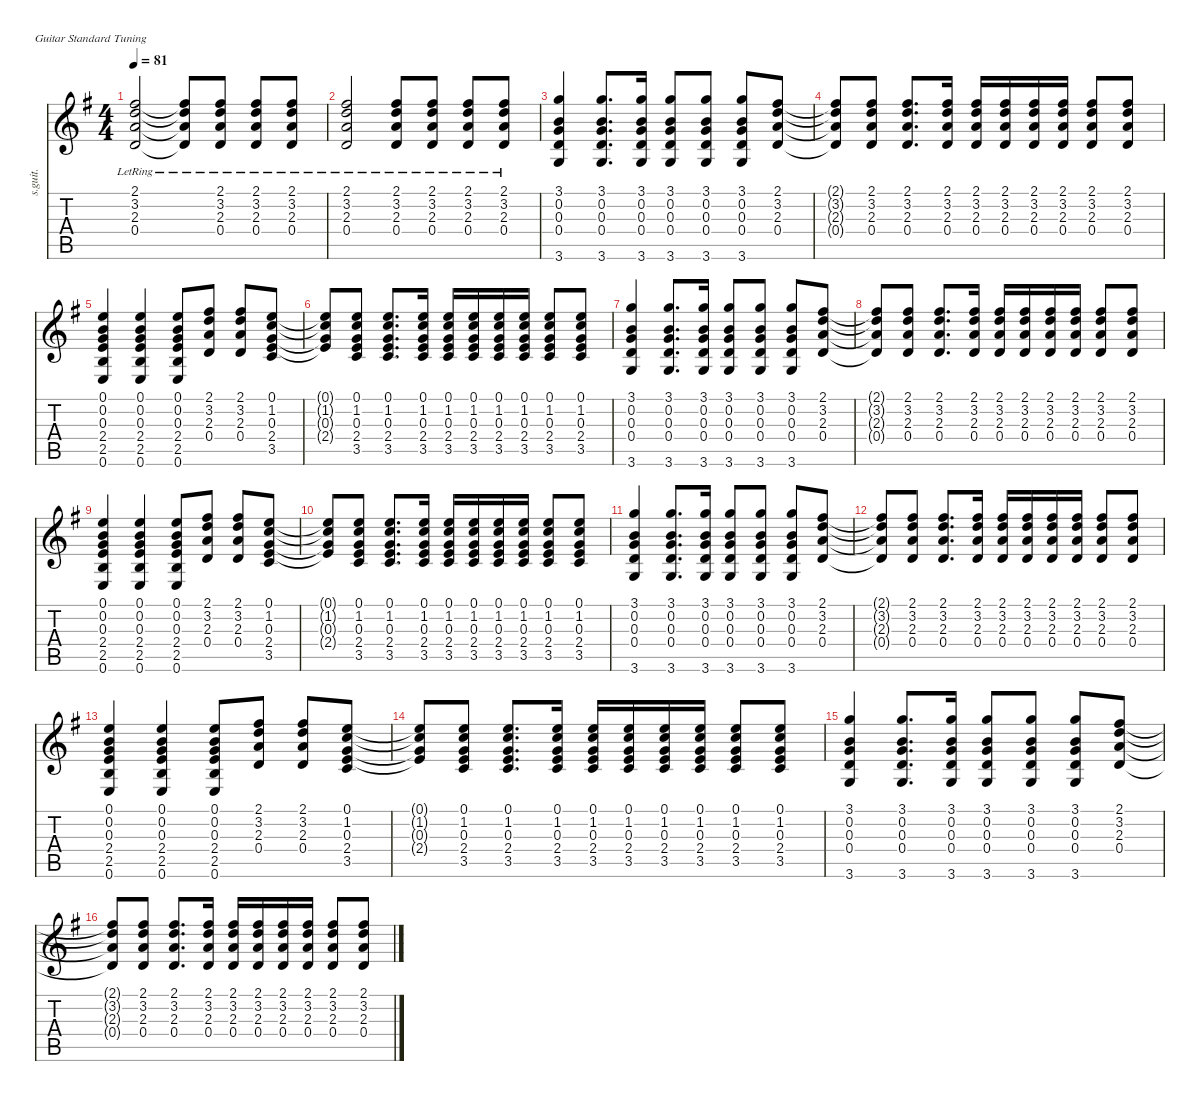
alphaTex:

\defaultSystemsLayout 4
\hideDynamics
\bracketExtendMode nobrackets
\track ("Guitar Acoustic 1" "s.guit.") {instrument acousticguitarsteel}
\staff {score tabs}
\tuning (E4 B3 G3 D3 A2 E2)
\ts (4 4)
\tempo 81
\clef g2
\ks eminor
(2.1{lr t acc #} 3.2{lr t acc forcenatural} 2.3{lr t acc forcenatural} 0.4{lr t acc forcenatural}).2{dy mf} (2.1{lr t acc #} 3.2{lr t acc forcenatural} 2.3{lr t acc forcenatural} 0.4{lr t acc forcenatural}).8 (2.1{lr acc #} 3.2{lr acc forcenatural} 2.3{lr acc forcenatural} 0.4{lr acc forcenatural}).8 (2.1{lr acc #} 3.2{lr acc forcenatural} 2.3{lr acc forcenatural} 0.4{lr acc forcenatural}).8 (2.1{lr acc #} 3.2{lr acc forcenatural} 2.3{lr acc forcenatural} 0.4{lr acc forcenatural}).8 |
(2.1{lr acc #} 3.2{lr acc forcenatural} 2.3{lr acc forcenatural} 0.4{lr acc forcenatural}).2 (2.1{lr acc #} 3.2{lr acc forcenatural} 2.3{lr acc forcenatural} 0.4{lr acc forcenatural}).8 (2.1{lr acc #} 3.2{lr acc forcenatural} 2.3{lr acc forcenatural} 0.4{lr acc forcenatural}).8 (2.1{lr acc #} 3.2{lr acc forcenatural} 2.3{lr acc forcenatural} 0.4{lr acc forcenatural}).8 (2.1{lr acc #} 3.2{lr acc forcenatural} 2.3{lr acc forcenatural} 0.4{lr acc forcenatural}).8 |
(3.1{acc forcenatural} 0.2{acc forcenatural} 0.3{acc forcenatural} 0.4{acc forcenatural} 3.6{acc forcenatural}).4 (3.1{acc forcenatural} 0.2{acc forcenatural} 0.3{acc forcenatural} 0.4{acc forcenatural} 3.6{acc forcenatural}).8{d} (3.1{acc forcenatural} 0.2{acc forcenatural} 0.3{acc forcenatural} 0.4{acc forcenatural} 3.6{acc forcenatural}).16 (3.1{acc forcenatural} 0.2{acc forcenatural} 0.3{acc forcenatural} 0.4{acc forcenatural} 3.6{acc forcenatural}).8 (3.1{acc forcenatural} 0.2{acc forcenatural} 0.3{acc forcenatural} 0.4{acc forcenatural} 3.6{acc forcenatural}).8 (3.1{acc forcenatural} 0.2{acc forcenatural} 0.3{acc forcenatural} 0.4{acc forcenatural} 3.6{acc forcenatural}).8 (2.1{acc #} 3.2{acc forcenatural} 2.3{acc forcenatural} 0.4{acc forcenatural}).8 |
(2.1{t acc #} 3.2{t acc forcenatural} 2.3{t acc forcenatural} 0.4{t acc forcenatural}).8{dy f} (2.1{acc #} 3.2{acc forcenatural} 2.3{acc forcenatural} 0.4{acc forcenatural}).8{dy mf} (2.1{acc #} 3.2{acc forcenatural} 2.3{acc forcenatural} 0.4{acc forcenatural}).8{d} (2.1{acc #} 3.2{acc forcenatural} 2.3{acc forcenatural} 0.4{acc forcenatural}).16 (2.1{acc #} 3.2{acc forcenatural} 2.3{acc forcenatural} 0.4{acc forcenatural}).16 (2.1{acc #} 3.2{acc forcenatural} 2.3{acc forcenatural} 0.4{acc forcenatural}).16 (2.1{acc #} 3.2{acc forcenatural} 2.3{acc forcenatural} 0.4{acc forcenatural}).16 (2.1{acc #} 3.2{acc forcenatural} 2.3{acc forcenatural} 0.4{acc forcenatural}).16 (2.1{acc #} 3.2{acc forcenatural} 2.3{acc forcenatural} 0.4{acc forcenatural}).8 (2.1{acc #} 3.2{acc forcenatural} 2.3{acc forcenatural} 0.4{acc forcenatural}).8 |
(0.1{acc forcenatural} 0.2{acc forcenatural} 0.3{acc forcenatural} 2.4{acc forcenatural} 2.5{acc forcenatural} 0.6{acc forcenatural}).4 (0.1{acc forcenatural} 0.2{acc forcenatural} 0.3{acc forcenatural} 2.4{acc forcenatural} 2.5{acc forcenatural} 0.6{acc forcenatural}).4 (0.1{acc forcenatural} 0.2{acc forcenatural} 0.3{acc forcenatural} 2.4{acc forcenatural} 2.5{acc forcenatural} 0.6{acc forcenatural}).8 (2.1{acc #} 3.2{acc forcenatural} 2.3{acc forcenatural} 0.4{acc forcenatural}).8 (2.1{acc #} 3.2{acc forcenatural} 2.3{acc forcenatural} 0.4{acc forcenatural}).8 (0.1{acc forcenatural} 1.2{acc forcenatural} 0.3{acc forcenatural} 2.4{acc forcenatural} 3.5{acc forcenatural}).8 |
(0.1{t acc forcenatural} 1.2{t acc forcenatural} 0.3{t acc forcenatural} 2.4{t acc forcenatural}).8{dy f} (0.1{acc forcenatural} 1.2{acc forcenatural} 0.3{acc forcenatural} 2.4{acc forcenatural} 3.5{acc forcenatural}).8{dy mf} (0.1{acc forcenatural} 1.2{acc forcenatural} 0.3{acc forcenatural} 2.4{acc forcenatural} 3.5{acc forcenatural}).8{d} (0.1{acc forcenatural} 1.2{acc forcenatural} 0.3{acc forcenatural} 2.4{acc forcenatural} 3.5{acc forcenatural}).16 (0.1{acc forcenatural} 1.2{acc forcenatural} 0.3{acc forcenatural} 2.4{acc forcenatural} 3.5{acc forcenatural}).16 (0.1{acc forcenatural} 1.2{acc forcenatural} 0.3{acc forcenatural} 2.4{acc forcenatural} 3.5{acc forcenatural}).16 (0.1{acc forcenatural} 1.2{acc forcenatural} 0.3{acc forcenatural} 2.4{acc forcenatural} 3.5{acc forcenatural}).16 (0.1{acc forcenatural} 1.2{acc forcenatural} 0.3{acc forcenatural} 2.4{acc forcenatural} 3.5{acc forcenatural}).16 (0.1{acc forcenatural} 1.2{acc forcenatural} 0.3{acc forcenatural} 2.4{acc forcenatural} 3.5{acc forcenatural}).8 (0.1{acc forcenatural} 1.2{acc forcenatural} 0.3{acc forcenatural} 2.4{acc forcenatural} 3.5{acc forcenatural}).8 |
(3.1{acc forcenatural} 0.2{acc forcenatural} 0.3{acc forcenatural} 0.4{acc forcenatural} 3.6{acc forcenatural}).4 (3.1{acc forcenatural} 0.2{acc forcenatural} 0.3{acc forcenatural} 0.4{acc forcenatural} 3.6{acc forcenatural}).8{d} (3.1{acc forcenatural} 0.2{acc forcenatural} 0.3{acc forcenatural} 0.4{acc forcenatural} 3.6{acc forcenatural}).16 (3.1{acc forcenatural} 0.2{acc forcenatural} 0.3{acc forcenatural} 0.4{acc forcenatural} 3.6{acc forcenatural}).8 (3.1{acc forcenatural} 0.2{acc forcenatural} 0.3{acc forcenatural} 0.4{acc forcenatural} 3.6{acc forcenatural}).8 (3.1{acc forcenatural} 0.2{acc forcenatural} 0.3{acc forcenatural} 0.4{acc forcenatural} 3.6{acc forcenatural}).8 (2.1{acc #} 3.2{acc forcenatural} 2.3{acc forcenatural} 0.4{acc forcenatural}).8 |
(2.1{t acc #} 3.2{t acc forcenatural} 2.3{t acc forcenatural} 0.4{t acc forcenatural}).8{dy f} (2.1{acc #} 3.2{acc forcenatural} 2.3{acc forcenatural} 0.4{acc forcenatural}).8{dy mf} (2.1{acc #} 3.2{acc forcenatural} 2.3{acc forcenatural} 0.4{acc forcenatural}).8{d} (2.1{acc #} 3.2{acc forcenatural} 2.3{acc forcenatural} 0.4{acc forcenatural}).16 (2.1{acc #} 3.2{acc forcenatural} 2.3{acc forcenatural} 0.4{acc forcenatural}).16 (2.1{acc #} 3.2{acc forcenatural} 2.3{acc forcenatural} 0.4{acc forcenatural}).16 (2.1{acc #} 3.2{acc forcenatural} 2.3{acc forcenatural} 0.4{acc forcenatural}).16 (2.1{acc #} 3.2{acc forcenatural} 2.3{acc forcenatural} 0.4{acc forcenatural}).16 (2.1{acc #} 3.2{acc forcenatural} 2.3{acc forcenatural} 0.4{acc forcenatural}).8 (2.1{acc #} 3.2{acc forcenatural} 2.3{acc forcenatural} 0.4{acc forcenatural}).8 |
(0.1{acc forcenatural} 0.2{acc forcenatural} 0.3{acc forcenatural} 2.4{acc forcenatural} 2.5{acc forcenatural} 0.6{acc forcenatural}).4 (0.1{acc forcenatural} 0.2{acc forcenatural} 0.3{acc forcenatural} 2.4{acc forcenatural} 2.5{acc forcenatural} 0.6{acc forcenatural}).4 (0.1{acc forcenatural} 0.2{acc forcenatural} 0.3{acc forcenatural} 2.4{acc forcenatural} 2.5{acc forcenatural} 0.6{acc forcenatural}).8 (2.1{acc #} 3.2{acc forcenatural} 2.3{acc forcenatural} 0.4{acc forcenatural}).8 (2.1{acc #} 3.2{acc forcenatural} 2.3{acc forcenatural} 0.4{acc forcenatural}).8 (0.1{acc forcenatural} 1.2{acc forcenatural} 0.3{acc forcenatural} 2.4{acc forcenatural} 3.5{acc forcenatural}).8 |
(0.1{t acc forcenatural} 1.2{t acc forcenatural} 0.3{t acc forcenatural} 2.4{t acc forcenatural}).8{dy f} (0.1{acc forcenatural} 1.2{acc forcenatural} 0.3{acc forcenatural} 2.4{acc forcenatural} 3.5{acc forcenatural}).8{dy mf} (0.1{acc forcenatural} 1.2{acc forcenatural} 0.3{acc forcenatural} 2.4{acc forcenatural} 3.5{acc forcenatural}).8{d} (0.1{acc forcenatural} 1.2{acc forcenatural} 0.3{acc forcenatural} 2.4{acc forcenatural} 3.5{acc forcenatural}).16 (0.1{acc forcenatural} 1.2{acc forcenatural} 0.3{acc forcenatural} 2.4{acc forcenatural} 3.5{acc forcenatural}).16 (0.1{acc forcenatural} 1.2{acc forcenatural} 0.3{acc forcenatural} 2.4{acc forcenatural} 3.5{acc forcenatural}).16 (0.1{acc forcenatural} 1.2{acc forcenatural} 0.3{acc forcenatural} 2.4{acc forcenatural} 3.5{acc forcenatural}).16 (0.1{acc forcenatural} 1.2{acc forcenatural} 0.3{acc forcenatural} 2.4{acc forcenatural} 3.5{acc forcenatural}).16 (0.1{acc forcenatural} 1.2{acc forcenatural} 0.3{acc forcenatural} 2.4{acc forcenatural} 3.5{acc forcenatural}).8 (0.1{acc forcenatural} 1.2{acc forcenatural} 0.3{acc forcenatural} 2.4{acc forcenatural} 3.5{acc forcenatural}).8 |
(3.1{acc forcenatural} 0.2{acc forcenatural} 0.3{acc forcenatural} 0.4{acc forcenatural} 3.6{acc forcenatural}).4 (3.1{acc forcenatural} 0.2{acc forcenatural} 0.3{acc forcenatural} 0.4{acc forcenatural} 3.6{acc forcenatural}).8{d} (3.1{acc forcenatural} 0.2{acc forcenatural} 0.3{acc forcenatural} 0.4{acc forcenatural} 3.6{acc forcenatural}).16 (3.1{acc forcenatural} 0.2{acc forcenatural} 0.3{acc forcenatural} 0.4{acc forcenatural} 3.6{acc forcenatural}).8 (3.1{acc forcenatural} 0.2{acc forcenatural} 0.3{acc forcenatural} 0.4{acc forcenatural} 3.6{acc forcenatural}).8 (3.1{acc forcenatural} 0.2{acc forcenatural} 0.3{acc forcenatural} 0.4{acc forcenatural} 3.6{acc forcenatural}).8 (2.1{acc #} 3.2{acc forcenatural} 2.3{acc forcenatural} 0.4{acc forcenatural}).8 |
(2.1{t acc #} 3.2{t acc forcenatural} 2.3{t acc forcenatural} 0.4{t acc forcenatural}).8{dy f} (2.1{acc #} 3.2{acc forcenatural} 2.3{acc forcenatural} 0.4{acc forcenatural}).8{dy mf} (2.1{acc #} 3.2{acc forcenatural} 2.3{acc forcenatural} 0.4{acc forcenatural}).8{d} (2.1{acc #} 3.2{acc forcenatural} 2.3{acc forcenatural} 0.4{acc forcenatural}).16 (2.1{acc #} 3.2{acc forcenatural} 2.3{acc forcenatural} 0.4{acc forcenatural}).16 (2.1{acc #} 3.2{acc forcenatural} 2.3{acc forcenatural} 0.4{acc forcenatural}).16 (2.1{acc #} 3.2{acc forcenatural} 2.3{acc forcenatural} 0.4{acc forcenatural}).16 (2.1{acc #} 3.2{acc forcenatural} 2.3{acc forcenatural} 0.4{acc forcenatural}).16 (2.1{acc #} 3.2{acc forcenatural} 2.3{acc forcenatural} 0.4{acc forcenatural}).8 (2.1{acc #} 3.2{acc forcenatural} 2.3{acc forcenatural} 0.4{acc forcenatural}).8 |
(0.1{acc forcenatural} 0.2{acc forcenatural} 0.3{acc forcenatural} 2.4{acc forcenatural} 2.5{acc forcenatural} 0.6{acc forcenatural}).4 (0.1{acc forcenatural} 0.2{acc forcenatural} 0.3{acc forcenatural} 2.4{acc forcenatural} 2.5{acc forcenatural} 0.6{acc forcenatural}).4 (0.1{acc forcenatural} 0.2{acc forcenatural} 0.3{acc forcenatural} 2.4{acc forcenatural} 2.5{acc forcenatural} 0.6{acc forcenatural}).8 (2.1{acc #} 3.2{acc forcenatural} 2.3{acc forcenatural} 0.4{acc forcenatural}).8 (2.1{acc #} 3.2{acc forcenatural} 2.3{acc forcenatural} 0.4{acc forcenatural}).8 (0.1{acc forcenatural} 1.2{acc forcenatural} 0.3{acc forcenatural} 2.4{acc forcenatural} 3.5{acc forcenatural}).8 |
(0.1{t acc forcenatural} 1.2{t acc forcenatural} 0.3{t acc forcenatural} 2.4{t acc forcenatural}).8{dy f} (0.1{acc forcenatural} 1.2{acc forcenatural} 0.3{acc forcenatural} 2.4{acc forcenatural} 3.5{acc forcenatural}).8{dy mf} (0.1{acc forcenatural} 1.2{acc forcenatural} 0.3{acc forcenatural} 2.4{acc forcenatural} 3.5{acc forcenatural}).8{d} (0.1{acc forcenatural} 1.2{acc forcenatural} 0.3{acc forcenatural} 2.4{acc forcenatural} 3.5{acc forcenatural}).16 (0.1{acc forcenatural} 1.2{acc forcenatural} 0.3{acc forcenatural} 2.4{acc forcenatural} 3.5{acc forcenatural}).16 (0.1{acc forcenatural} 1.2{acc forcenatural} 0.3{acc forcenatural} 2.4{acc forcenatural} 3.5{acc forcenatural}).16 (0.1{acc forcenatural} 1.2{acc forcenatural} 0.3{acc forcenatural} 2.4{acc forcenatural} 3.5{acc forcenatural}).16 (0.1{acc forcenatural} 1.2{acc forcenatural} 0.3{acc forcenatural} 2.4{acc forcenatural} 3.5{acc forcenatural}).16 (0.1{acc forcenatural} 1.2{acc forcenatural} 0.3{acc forcenatural} 2.4{acc forcenatural} 3.5{acc forcenatural}).8 (0.1{acc forcenatural} 1.2{acc forcenatural} 0.3{acc forcenatural} 2.4{acc forcenatural} 3.5{acc forcenatural}).8 |
(3.1{acc forcenatural} 0.2{acc forcenatural} 0.3{acc forcenatural} 0.4{acc forcenatural} 3.6{acc forcenatural}).4 (3.1{acc forcenatural} 0.2{acc forcenatural} 0.3{acc forcenatural} 0.4{acc forcenatural} 3.6{acc forcenatural}).8{d} (3.1{acc forcenatural} 0.2{acc forcenatural} 0.3{acc forcenatural} 0.4{acc forcenatural} 3.6{acc forcenatural}).16 (3.1{acc forcenatural} 0.2{acc forcenatural} 0.3{acc forcenatural} 0.4{acc forcenatural} 3.6{acc forcenatural}).8 (3.1{acc forcenatural} 0.2{acc forcenatural} 0.3{acc forcenatural} 0.4{acc forcenatural} 3.6{acc forcenatural}).8 (3.1{acc forcenatural} 0.2{acc forcenatural} 0.3{acc forcenatural} 0.4{acc forcenatural} 3.6{acc forcenatural}).8 (2.1{acc #} 3.2{acc forcenatural} 2.3{acc forcenatural} 0.4{acc forcenatural}).8 |
(2.1{t acc #} 3.2{t acc forcenatural} 2.3{t acc forcenatural} 0.4{t acc forcenatural}).8{dy f} (2.1{acc #} 3.2{acc forcenatural} 2.3{acc forcenatural} 0.4{acc forcenatural}).8{dy mf} (2.1{acc #} 3.2{acc forcenatural} 2.3{acc forcenatural} 0.4{acc forcenatural}).8{d} (2.1{acc #} 3.2{acc forcenatural} 2.3{acc forcenatural} 0.4{acc forcenatural}).16 (2.1{acc #} 3.2{acc forcenatural} 2.3{acc forcenatural} 0.4{acc forcenatural}).16 (2.1{acc #} 3.2{acc forcenatural} 2.3{acc forcenatural} 0.4{acc forcenatural}).16 (2.1{acc #} 3.2{acc forcenatural} 2.3{acc forcenatural} 0.4{acc forcenatural}).16 (2.1{acc #} 3.2{acc forcenatural} 2.3{acc forcenatural} 0.4{acc forcenatural}).16 (2.1{acc #} 3.2{acc forcenatural} 2.3{acc forcenatural} 0.4{acc forcenatural}).8 (2.1{acc #} 3.2{acc forcenatural} 2.3{acc forcenatural} 0.4{acc forcenatural}).8
